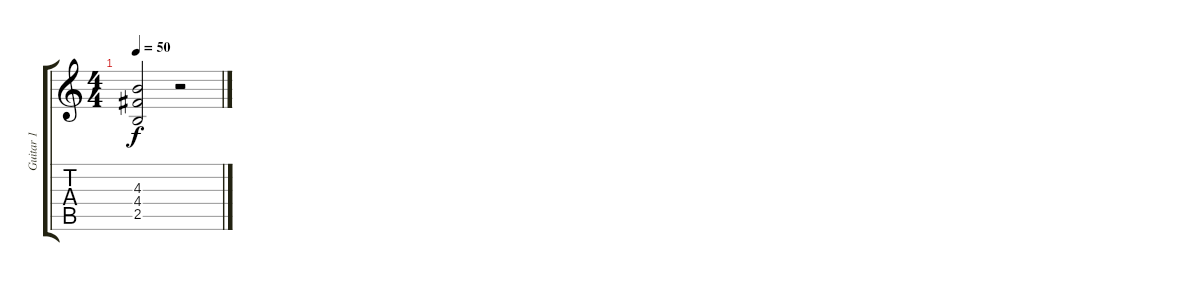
\track ("Guitar 1" "Guitar 1") {instrument distortionguitar}
\staff {score tabs}
\tuning (E4 B3 G3 D3 A2 E2) {hide}
\ts (4 4)
\tempo 50
\clef g2
\ks c
(4.3 4.4 2.5).2{dy f} r.2
